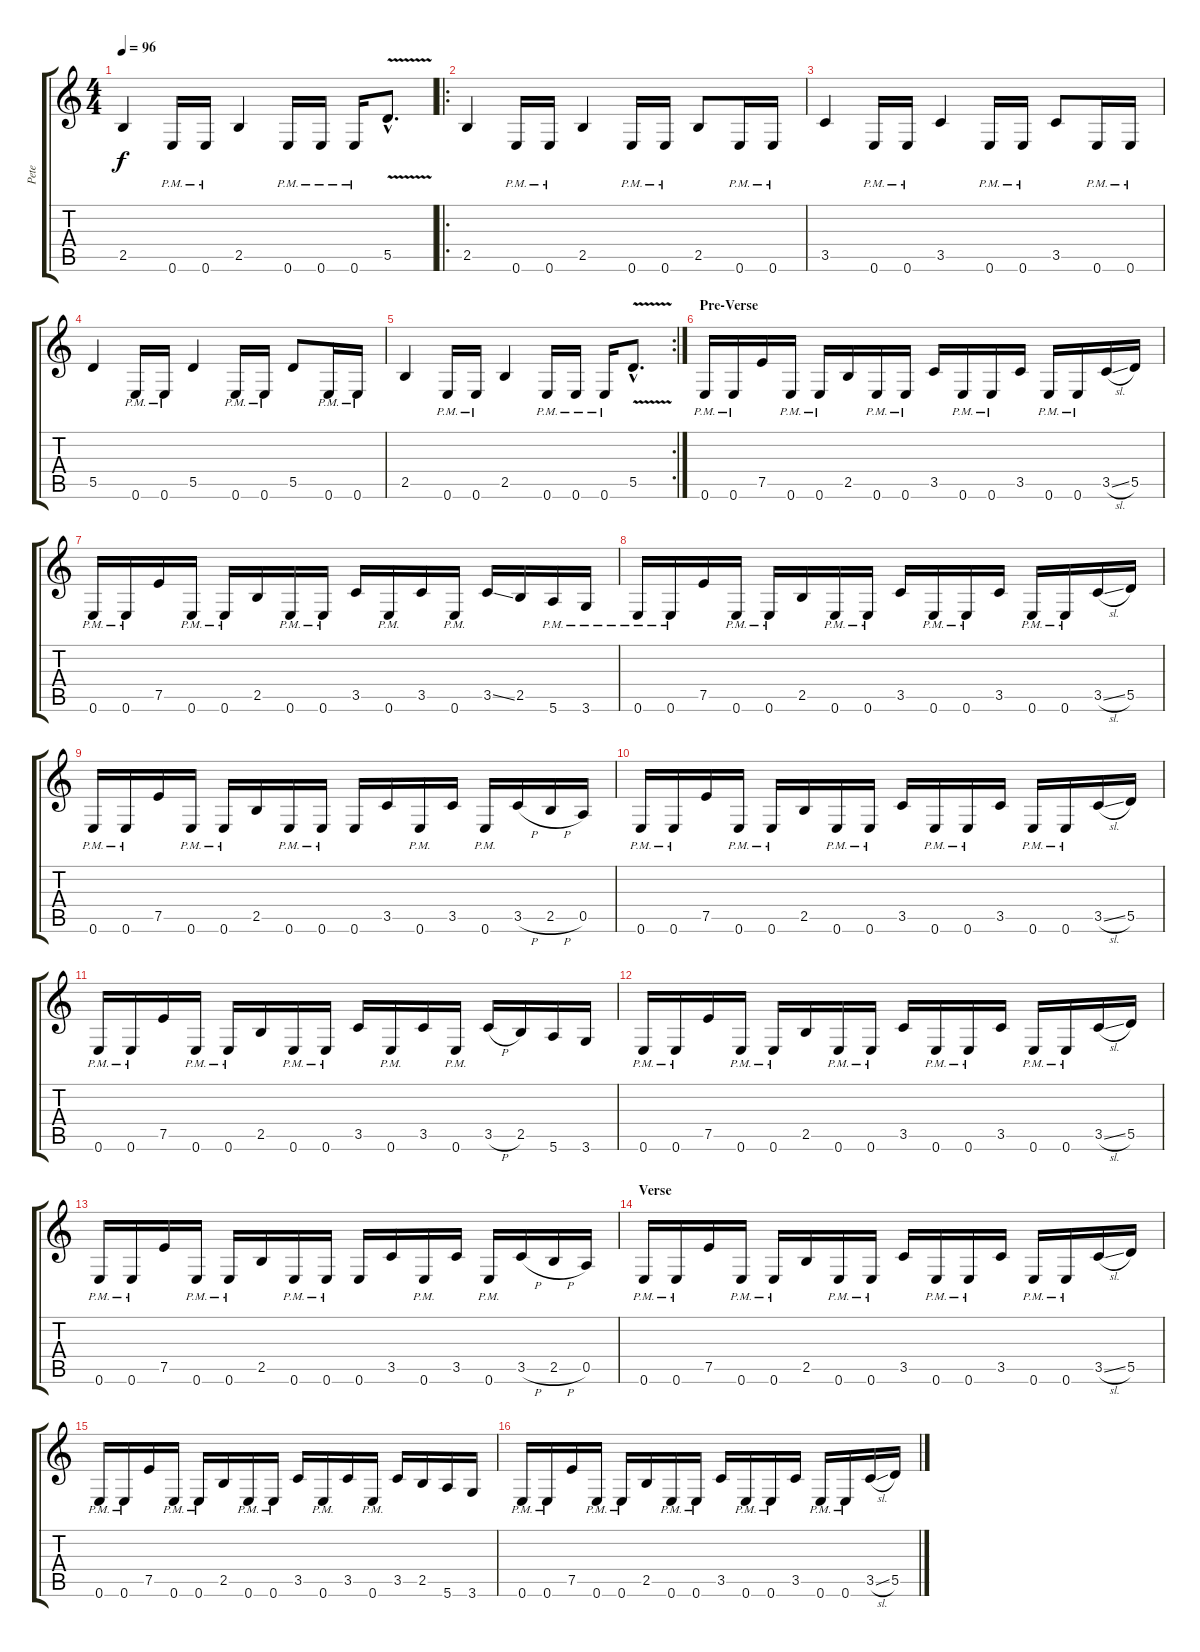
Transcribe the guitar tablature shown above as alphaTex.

\track ("Pete" "Pete") {instrument distortionguitar}
\staff {score tabs}
\tuning (E4 B3 G3 D3 A2 E2) {hide}
\ts (4 4)
\tempo 96
\clef g2
\ks c
2.5.4{dy f} 0.6{pm}.16 0.6{pm}.16 2.5.4 0.6{pm}.16 0.6{pm}.16 0.6{pm}.16 5.5{v hac}.8{d} |
\ro
2.5.4 0.6{pm}.16 0.6{pm}.16 2.5.4 0.6{pm}.16 0.6{pm}.16 2.5.8 0.6{pm}.16 0.6{pm}.16 |
3.5.4 0.6{pm}.16 0.6{pm}.16 3.5.4 0.6{pm}.16 0.6{pm}.16 3.5.8 0.6{pm}.16 0.6{pm}.16 |
5.5.4 0.6{pm}.16 0.6{pm}.16 5.5.4 0.6{pm}.16 0.6{pm}.16 5.5.8 0.6{pm}.16 0.6{pm}.16 |
\rc 2
2.5.4 0.6{pm}.16 0.6{pm}.16 2.5.4 0.6{pm}.16 0.6{pm}.16 0.6{pm}.16 5.5{v hac}.8{d} |
\section ("" "Pre-Verse")
0.6{pm}.16 0.6{pm}.16 7.5.16 0.6{pm}.16 0.6{pm}.16 2.5.16 0.6{pm}.16 0.6{pm}.16 3.5.16 0.6{pm}.16 0.6{pm}.16 3.5.16 0.6{pm}.16 0.6{pm}.16 3.5{sl}.16 5.5.16 |
0.6{pm}.16 0.6{pm}.16 7.5.16 0.6{pm}.16 0.6{pm}.16 2.5.16 0.6{pm}.16 0.6{pm}.16 3.5.16 0.6{pm}.16 3.5.16 0.6{pm}.16 3.5{ss}.16 2.5.16 5.6{pm}.16 3.6{pm}.16 |
0.6{pm}.16 0.6{pm}.16 7.5.16 0.6{pm}.16 0.6{pm}.16 2.5.16 0.6{pm}.16 0.6{pm}.16 3.5.16 0.6{pm}.16 0.6{pm}.16 3.5.16 0.6{pm}.16 0.6{pm}.16 3.5{sl}.16 5.5.16 |
0.6{pm}.16 0.6{pm}.16 7.5.16 0.6{pm}.16 0.6{pm}.16 2.5.16 0.6{pm}.16 0.6{pm}.16 0.6.16 3.5.16 0.6{pm}.16 3.5.16 0.6{pm}.16 3.5{h}.16 2.5{h}.16 0.5.16 |
0.6{pm}.16 0.6{pm}.16 7.5.16 0.6{pm}.16 0.6{pm}.16 2.5.16 0.6{pm}.16 0.6{pm}.16 3.5.16 0.6{pm}.16 0.6{pm}.16 3.5.16 0.6{pm}.16 0.6{pm}.16 3.5{sl}.16 5.5.16 |
0.6{pm}.16 0.6{pm}.16 7.5.16 0.6{pm}.16 0.6{pm}.16 2.5.16 0.6{pm}.16 0.6{pm}.16 3.5.16 0.6{pm}.16 3.5.16 0.6{pm}.16 3.5{h}.16 2.5.16 5.6.16 3.6.16 |
0.6{pm}.16 0.6{pm}.16 7.5.16 0.6{pm}.16 0.6{pm}.16 2.5.16 0.6{pm}.16 0.6{pm}.16 3.5.16 0.6{pm}.16 0.6{pm}.16 3.5.16 0.6{pm}.16 0.6{pm}.16 3.5{sl}.16 5.5.16 |
0.6{pm}.16 0.6{pm}.16 7.5.16 0.6{pm}.16 0.6{pm}.16 2.5.16 0.6{pm}.16 0.6{pm}.16 0.6.16 3.5.16 0.6{pm}.16 3.5.16 0.6{pm}.16 3.5{h}.16 2.5{h}.16 0.5.16 |
\section ("" "Verse")
0.6{pm}.16 0.6{pm}.16 7.5.16 0.6{pm}.16 0.6{pm}.16 2.5.16 0.6{pm}.16 0.6{pm}.16 3.5.16 0.6{pm}.16 0.6{pm}.16 3.5.16 0.6{pm}.16 0.6{pm}.16 3.5{sl}.16 5.5.16 |
0.6{pm}.16 0.6{pm}.16 7.5.16 0.6{pm}.16 0.6{pm}.16 2.5.16 0.6{pm}.16 0.6{pm}.16 3.5.16 0.6{pm}.16 3.5.16 0.6{pm}.16 3.5.16 2.5.16 5.6.16 3.6.16 |
0.6{pm}.16 0.6{pm}.16 7.5.16 0.6{pm}.16 0.6{pm}.16 2.5.16 0.6{pm}.16 0.6{pm}.16 3.5.16 0.6{pm}.16 0.6{pm}.16 3.5.16 0.6{pm}.16 0.6{pm}.16 3.5{sl}.16 5.5.16
